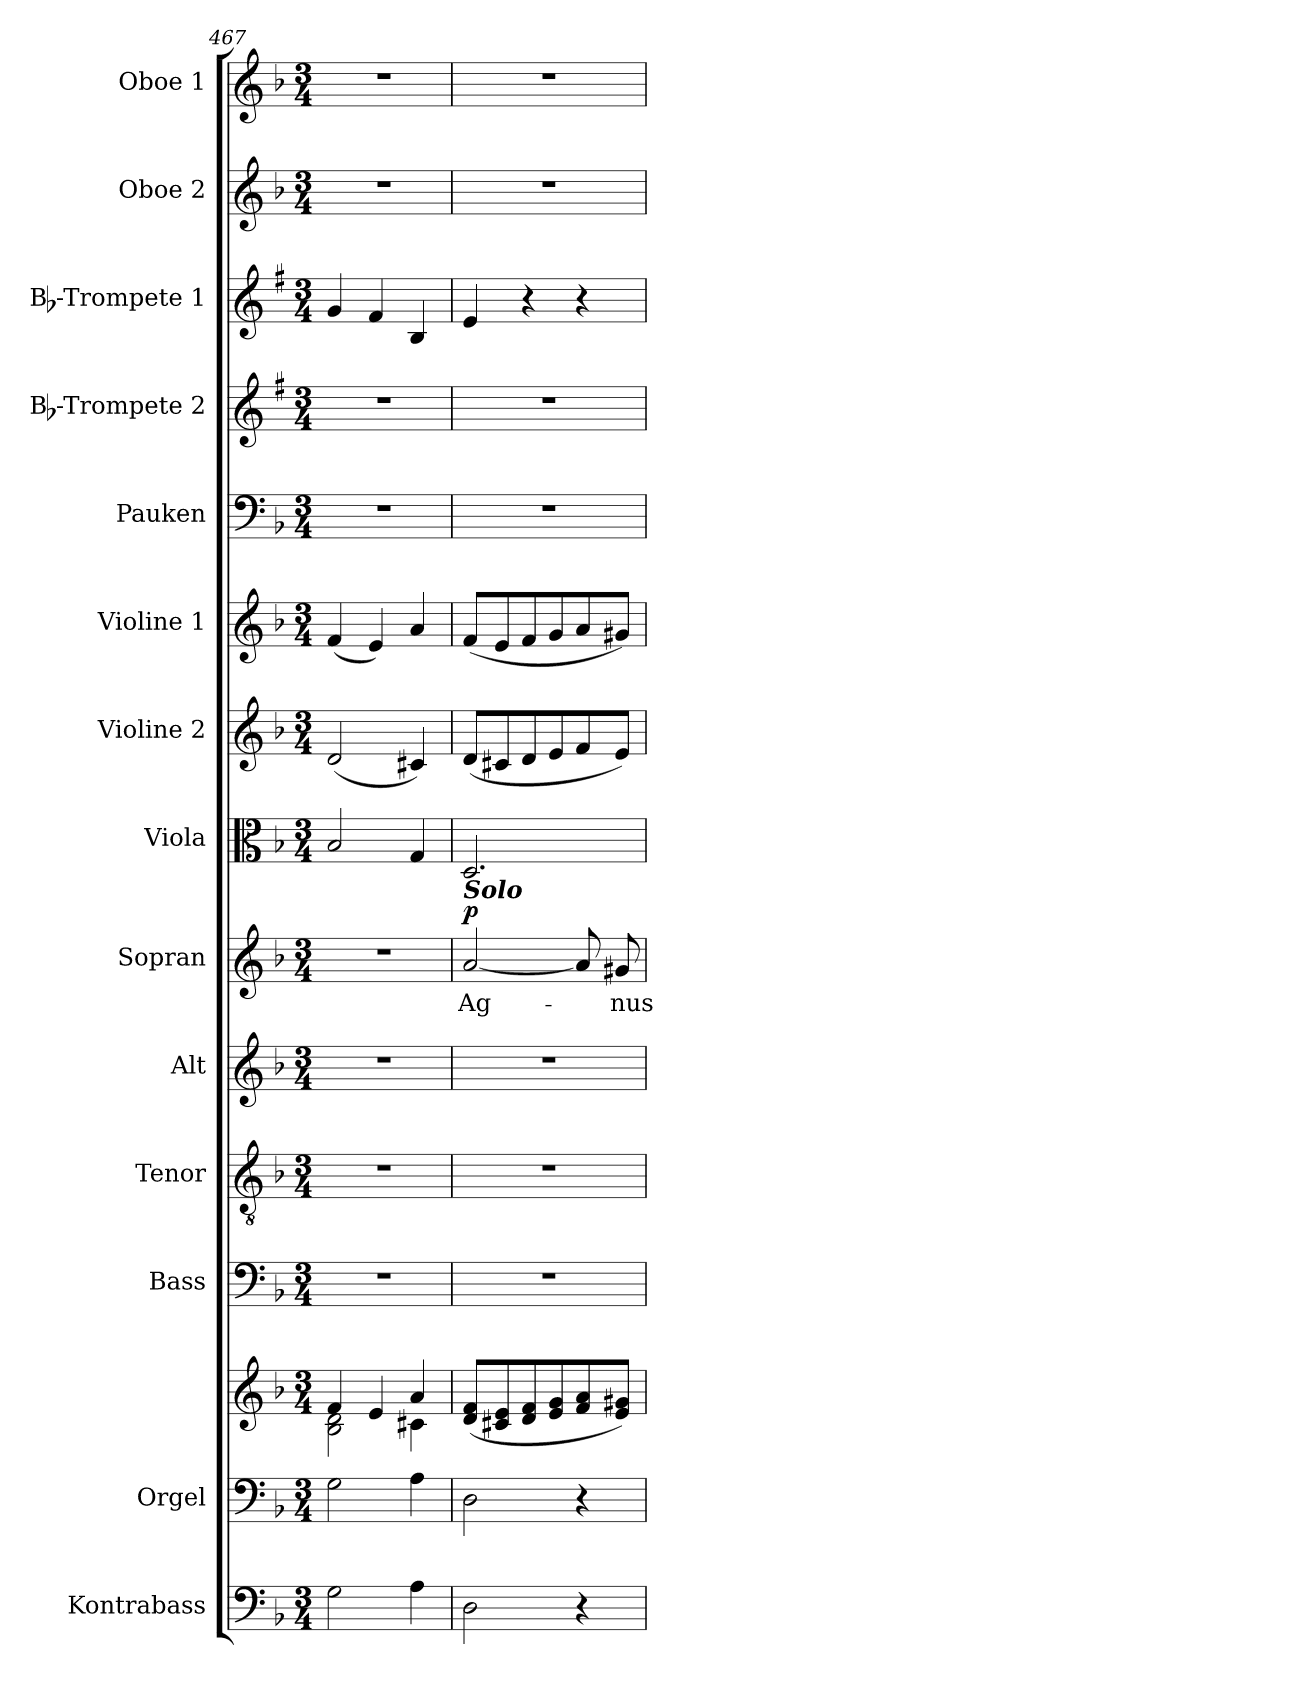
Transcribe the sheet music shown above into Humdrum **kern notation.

**kern	**kern	**kern	**kern	**kern	**kern	**kern	**text	**dynam	**kern	**kern	**kern	**kern	**kern	**kern	**kern	**kern
*part14	*part13	*part13	*part12	*part11	*part10	*part9	*part9	*part9	*part8	*part7	*part6	*part5	*part4	*part3	*part2	*part1
*staff15	*staff14	*staff13	*staff12	*staff11	*staff10	*staff9	*staff9	*staff9	*staff8	*staff7	*staff6	*staff5	*staff4	*staff3	*staff2	*staff1
*I"Kontrabass	*I"Orgel	*	*I"Bass	*I"Tenor	*I"Alt	*I"Sopran	*	*	*I"Viola	*I"Violine 2	*I"Violine 1	*I"Pauken	*I"Bb-Trompete 2	*I"Bb-Trompete 1	*I"Oboe 2	*I"Oboe 1
*I'Kb.	*I'Org.	*	*I'B.	*I'T.	*I'A.	*I'S.	*	*	*I'Vla.	*I'Vl. 2	*I'Vl. 1	*I'Pk.	*I'Bb Trp. 2	*I'Bb Trp. 1	*I'Ob. 2	*I'Ob. 1
*clefF4	*clefF4	*clefG2	*clefF4	*clefGv2	*clefG2	*clefG2	*	*	*clefC3	*clefG2	*clefG2	*clefF4	*clefG2	*clefG2	*clefG2	*clefG2
*ITrd7c12	*	*	*	*	*	*	*	*	*	*	*	*	*ITrd1c2	*ITrd1c2	*	*
*k[b-]	*k[b-]	*k[b-]	*k[b-]	*k[b-]	*k[b-]	*k[b-]	*	*	*k[b-]	*k[b-]	*k[b-]	*k[b-]	*k[b-]	*k[b-]	*k[b-]	*k[b-]
*F:	*F:	*F:	*F:	*F:	*F:	*F:	*	*	*F:	*F:	*F:	*F:	*F:	*F:	*F:	*F:
*M3/4	*M3/4	*M3/4	*M3/4	*M3/4	*M3/4	*M3/4	*	*	*M3/4	*M3/4	*M3/4	*M3/4	*M3/4	*M3/4	*M3/4	*M3/4
=467	=467	=467	=467	=467	=467	=467	=467	=467	=467	=467	=467	=467	=467	=467	=467	=467
*	*	*^	*	*	*	*	*	*	*	*	*	*	*	*	*	*
2GG\	2G\	4f/	2B-\ 2d\	2.r	2.r	2.r	2.r	.	.	2B-/	(<2d/	(<4f/	2.r	2.r	4f/	2.r	2.r
.	.	4e/	.	.	.	.	.	.	.	.	.	4e/)	.	.	4e/	.	.
4AA\	4A\	4a/	4c#X\	.	.	.	.	.	.	4G/	4c#X/)	4a/	.	.	4A/	.	.
=468	=468	=468	=468	=468	=468	=468	=468	=468	=468	=468	=468	=468	=468	=468	=468	=468	=468
!	!	!	!	!	!	!	!LO:TX:a:Bi:t=Solo	!	!	!	!	!	!	!	!	!	!
!	!	!	!	!	!	!	!	!LO:LY:b	!LO:DY:a	!	!	!	!	!	!	!	!
*	*	*v	*v	*	*	*	*	*	*	*	*	*	*	*	*	*	*
2DD\	2D\	(<8d/ 8f/L	2.r	2.r	2.r	[2a/	Ag-	p	2.D/	(<8d/L	(<8f/L	2.r	2.r	4d/	2.r	2.r
.	.	8c#X/ 8e/	.	.	.	.	.	.	.	8c#X/	8e/	.	.	.	.	.
.	.	8d/ 8f/	.	.	.	.	.	.	.	8d/	8f/	.	.	4r	.	.
.	.	8e/ 8g/	.	.	.	.	.	.	.	8e/	8g/	.	.	.	.	.
4r	4r	8f/ 8a/	.	.	.	8a/]	.	.	.	8f/	8a/	.	.	4r	.	.
!	!	!	!	!	!	!	!LO:LY:b	!	!	!	!	!	!	!	!	!
.	.	8e/ 8g#X/J)	.	.	.	8g#X/	-nus	.	.	8e/J)	8g#X/J)	.	.	.	.	.
=	=	=	=	=	=	=	=	=	=	=	=	=	=	=	=	=
*-	*-	*-	*-	*-	*-	*-	*-	*-	*-	*-	*-	*-	*-	*-	*-	*-
